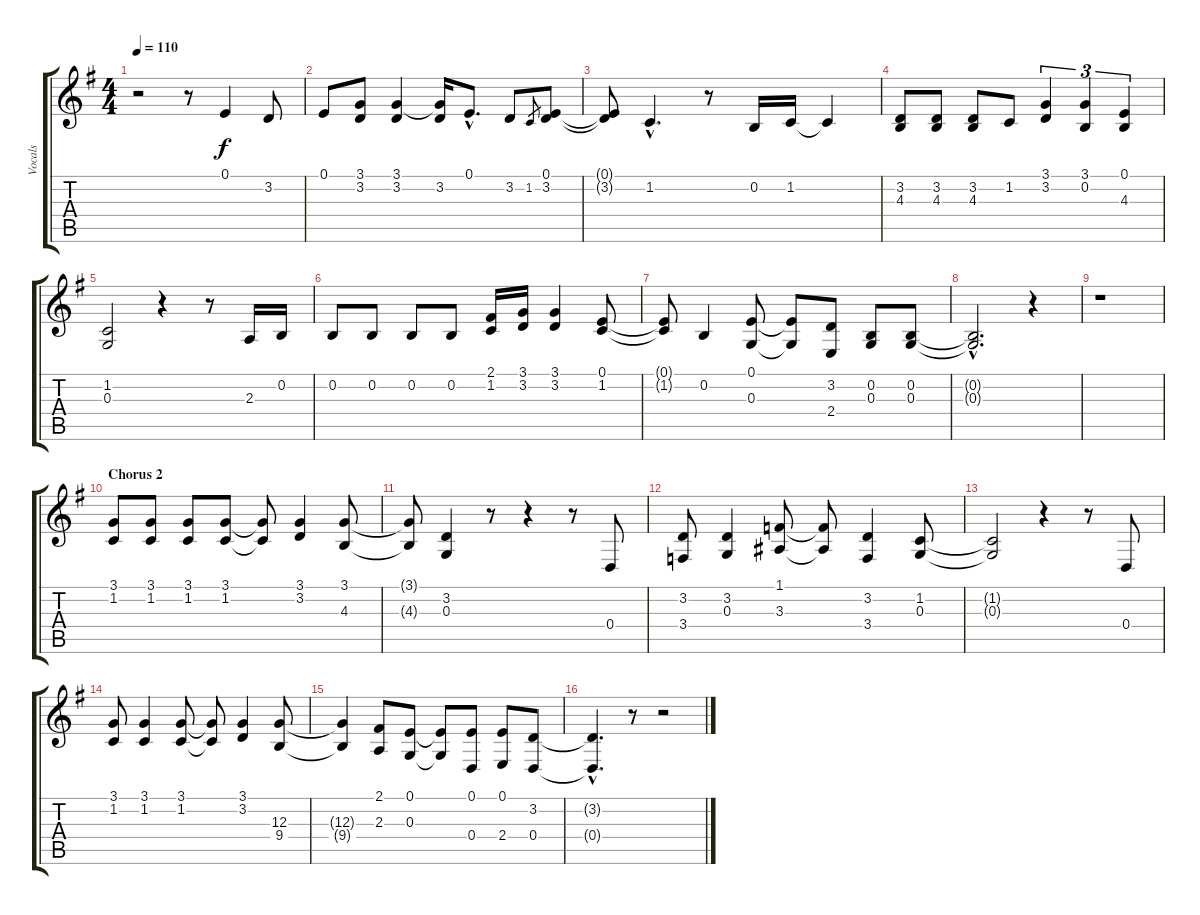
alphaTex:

\track ("Vocals" "Vocals") {instrument pad7halo}
\staff {score tabs}
\tuning (E4 B3 G3 D3 A2 E2) {hide}
\ts (4 4)
\tempo 110
\clef g2
\ks g
r.2{dy f} r.8 0.1.4 3.2.8 |
0.1.8 (3.1 3.2).8 (3.1 3.2).4 (3.1{t} 3.2).16 0.1{hac}.8{d} 3.2.8 1.2.8{gr} (0.1 3.2).8 |
(0.1{t} 3.2{t}).8 1.2{hac}.4{d} r.8 0.2.16 1.2.16 1.2{t}.4 |
(3.2 4.3).8 (3.2 4.3).8 (3.2 4.3).8 1.2.8 (3.1 3.2).4{tu (3 2)} (3.1 0.2).4{tu (3 2)} (0.1 4.3).4{tu (3 2)} |
(1.2 0.3).2 r.4 r.8 2.3.16 0.2.16 |
0.2.8 0.2.8 0.2.8 0.2.8 (2.1 1.2).16 (3.1 3.2).16 (3.1 3.2).4 (0.1 1.2).8 |
(0.1{t} 1.2{t}).8 0.2.4 (0.1 0.3).8 (0.1{t} 0.3{t}).8 (3.2 2.4).8 (0.2 0.3).8 (0.2 0.3).8 |
(0.2{hac t} 0.3{hac t}).2{d} r.4 |
r.1 |
\section ("" "Chorus 2")
(3.1 1.2).8 (3.1 1.2).8 (3.1 1.2).8 (3.1 1.2).8 (3.1{t} 1.2{t}).8 (3.1 3.2).4 (3.1 4.3).8 |
(3.1{t} 4.3{t}).8 (3.2 0.3).4 r.8 r.4 r.8 0.4.8 |
(3.2 3.4).8 (3.2 0.3).4 (1.1 3.3).8 (1.1{t} 3.3{t}).8 (3.2 3.4).4 (1.2 0.3).8 |
(1.2{t} 0.3{t}).2 r.4 r.8 0.4.8 |
(3.1 1.2).8 (3.1 1.2).4 (3.1 1.2).8 (3.1{t} 1.2{t}).8 (3.1 3.2).4 (12.3 9.4).8 |
(12.3{t} 9.4{t}).4 (2.1 2.3).8 (0.1 0.3).8 (0.1{t} 0.3{t}).8 (0.1 0.4).8 (0.1 2.4).8 (3.2 0.4).8 |
(3.2{hac t} 0.4{hac t}).4{d} r.8 r.2
